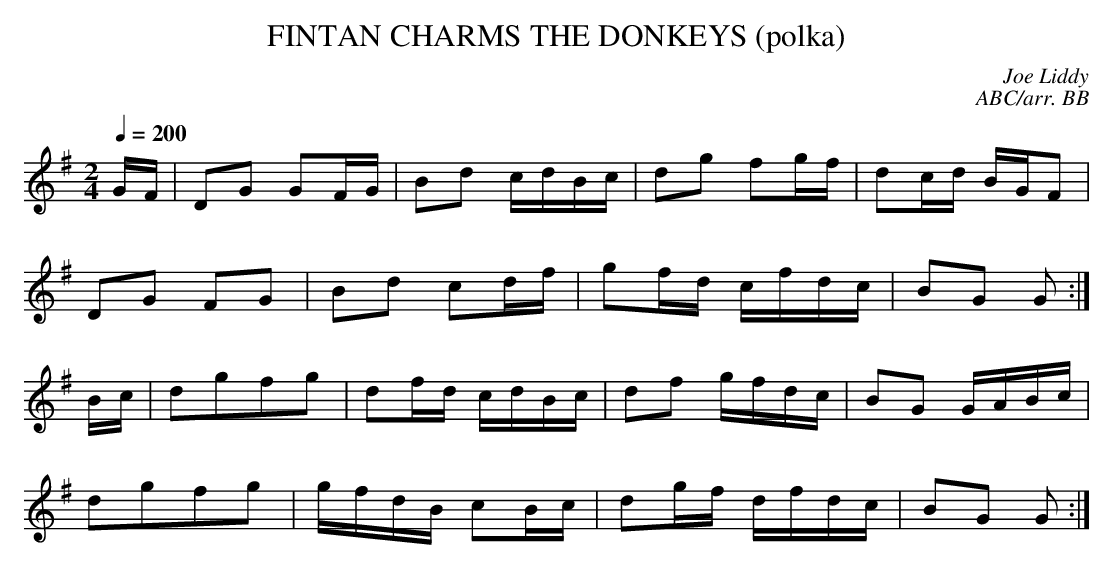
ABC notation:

X:1
T:FINTAN CHARMS THE DONKEYS (polka)
C:Joe Liddy
C:ABC/arr. BB
Q:1/4=200
M:2/4
L:1/16
K:G
GF|D2G2 G2FG|B2d2 cdBc|d2g2 f2gf|d2cd BGF2 |
D2G2 F2G2|B2d2 c2df|g2fd cfdc|B2G2 G2 :|
Bc|d2g2f2g2|d2fd cdBc|d2f2 gfdc|B2G2 GABc |
d2g2f2g2|gfdB c2Bc|d2gf dfdc|B2G2 G2 :|
